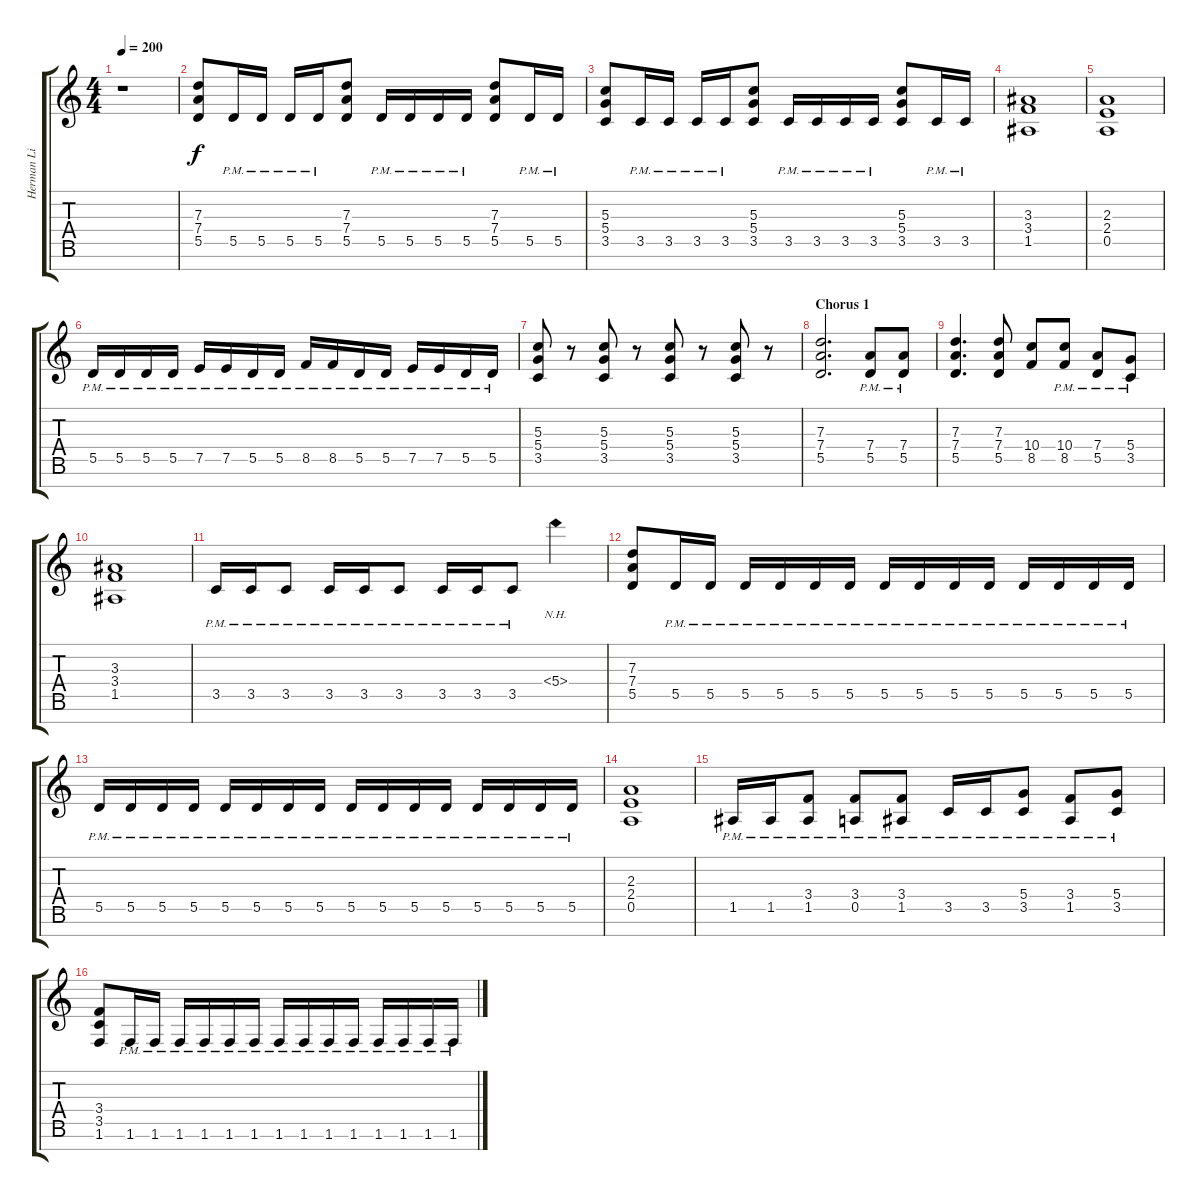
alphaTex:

\track ("Herman Li | Lead" "Herman Li ") {instrument distortionguitar}
\staff {score tabs}
\tuning (E4 B3 G3 D3 A2 E2 B1) {hide}
\ts (4 4)
\tempo 200
\clef g2
\ks c
r.1{dy f} |
(7.3 7.4 5.5).8 5.5{pm}.16 5.5{pm}.16 5.5{pm}.16 5.5{pm}.16 (7.3 7.4 5.5).8 5.5{pm}.16 5.5{pm}.16 5.5{pm}.16 5.5{pm}.16 (7.3 7.4 5.5).8 5.5{pm}.16 5.5{pm}.16 |
(5.3 5.4 3.5).8 3.5{pm}.16 3.5{pm}.16 3.5{pm}.16 3.5{pm}.16 (5.3 5.4 3.5).8 3.5{pm}.16 3.5{pm}.16 3.5{pm}.16 3.5{pm}.16 (5.3 5.4 3.5).8 3.5{pm}.16 3.5{pm}.16 |
(3.3 3.4 1.5).1 |
(2.3 2.4 0.5).1 |
5.5{pm}.16 5.5{pm}.16 5.5{pm}.16 5.5{pm}.16 7.5{pm}.16 7.5{pm}.16 5.5{pm}.16 5.5{pm}.16 8.5{pm}.16 8.5{pm}.16 5.5{pm}.16 5.5{pm}.16 7.5{pm}.16 7.5{pm}.16 5.5{pm}.16 5.5{pm}.16 |
(5.3 5.4 3.5).8 r.8 (5.3 5.4 3.5).8 r.8 (5.3 5.4 3.5).8 r.8 (5.3 5.4 3.5).8 r.8 |
\section ("" "Chorus 1")
(7.3 7.4 5.5).2{d} (7.4{pm} 5.5{pm}).8 (7.4{pm} 5.5{pm}).8 |
(7.3 7.4 5.5).4{d} (7.3 7.4 5.5).8 (10.4 8.5).8 (10.4{pm} 8.5{pm}).8 (7.4{pm} 5.5{pm}).8 (5.4{pm} 3.5{pm}).8 |
(3.3 3.4 1.5).1 |
3.5{pm}.16 3.5{pm}.16 3.5{pm}.8 3.5{pm}.16 3.5{pm}.16 3.5{pm}.8 3.5{pm}.16 3.5{pm}.16 3.5{pm}.8 5.4{nh}.4 |
(7.3 7.4 5.5).8 5.5{pm}.16 5.5{pm}.16 5.5{pm}.16 5.5{pm}.16 5.5{pm}.16 5.5{pm}.16 5.5{pm}.16 5.5{pm}.16 5.5{pm}.16 5.5{pm}.16 5.5{pm}.16 5.5{pm}.16 5.5{pm}.16 5.5{pm}.16 |
5.5{pm}.16 5.5{pm}.16 5.5{pm}.16 5.5{pm}.16 5.5{pm}.16 5.5{pm}.16 5.5{pm}.16 5.5{pm}.16 5.5{pm}.16 5.5{pm}.16 5.5{pm}.16 5.5{pm}.16 5.5{pm}.16 5.5{pm}.16 5.5{pm}.16 5.5{pm}.16 |
(2.3 2.4 0.5).1 |
1.5{pm}.16 1.5{pm}.16 (3.4{pm} 1.5{pm}).8 (3.4{pm} 0.5{pm}).8 (3.4{pm} 1.5{pm}).8 3.5{pm}.16 3.5{pm}.16 (5.4{pm} 3.5{pm}).8 (3.4{pm} 1.5{pm}).8 (5.4{pm} 3.5{pm}).8 |
(3.4 3.5 1.6).8 1.6{pm}.16 1.6{pm}.16 1.6{pm}.16 1.6{pm}.16 1.6{pm}.16 1.6{pm}.16 1.6{pm}.16 1.6{pm}.16 1.6{pm}.16 1.6{pm}.16 1.6{pm}.16 1.6{pm}.16 1.6{pm}.16 1.6{pm}.16
